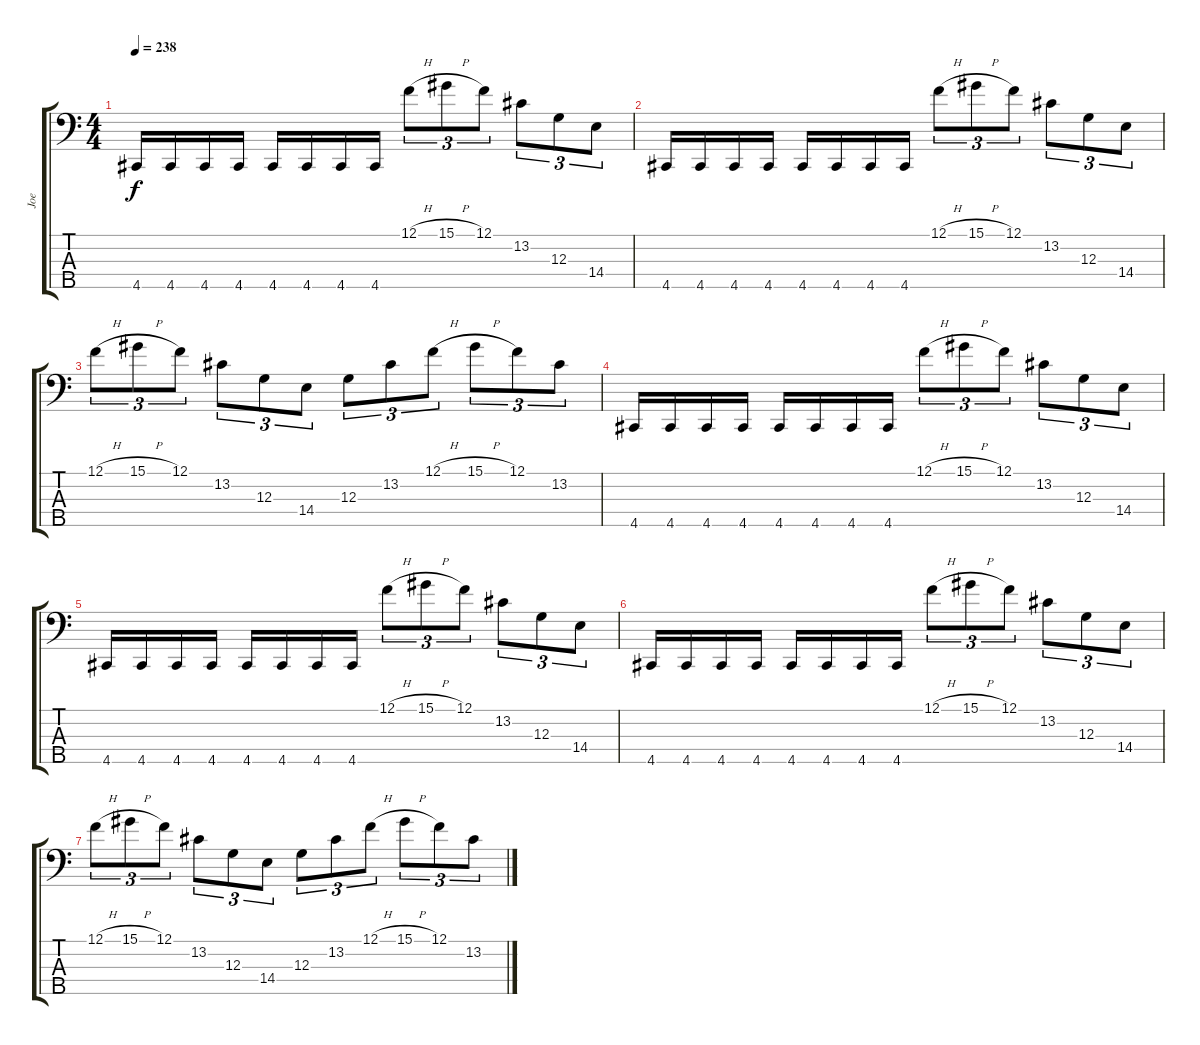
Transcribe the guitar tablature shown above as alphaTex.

\track ("Joe" "Joe") {instrument electricbasspick}
\staff {score tabs}
\tuning (F2 C2 G1 D1 A0) {hide}
\ts (4 4)
\tempo 238
\clef f4
\ks c
4.5.16{dy f} 4.5.16 4.5.16 4.5.16 4.5.16 4.5.16 4.5.16 4.5.16 12.1{h}.8{tu (3 2)} 15.1{h}.8{tu (3 2)} 12.1.8{tu (3 2)} 13.2.8{tu (3 2)} 12.3.8{tu (3 2)} 14.4.8{tu (3 2)} |
4.5.16 4.5.16 4.5.16 4.5.16 4.5.16 4.5.16 4.5.16 4.5.16 12.1{h}.8{tu (3 2)} 15.1{h}.8{tu (3 2)} 12.1.8{tu (3 2)} 13.2.8{tu (3 2)} 12.3.8{tu (3 2)} 14.4.8{tu (3 2)} |
12.1{h}.8{tu (3 2)} 15.1{h}.8{tu (3 2)} 12.1.8{tu (3 2)} 13.2.8{tu (3 2)} 12.3.8{tu (3 2)} 14.4.8{tu (3 2)} 12.3.8{tu (3 2)} 13.2.8{tu (3 2)} 12.1{h}.8{tu (3 2)} 15.1{h}.8{tu (3 2)} 12.1.8{tu (3 2)} 13.2.8{tu (3 2)} |
4.5.16 4.5.16 4.5.16 4.5.16 4.5.16 4.5.16 4.5.16 4.5.16 12.1{h}.8{tu (3 2)} 15.1{h}.8{tu (3 2)} 12.1.8{tu (3 2)} 13.2.8{tu (3 2)} 12.3.8{tu (3 2)} 14.4.8{tu (3 2)} |
4.5.16 4.5.16 4.5.16 4.5.16 4.5.16 4.5.16 4.5.16 4.5.16 12.1{h}.8{tu (3 2)} 15.1{h}.8{tu (3 2)} 12.1.8{tu (3 2)} 13.2.8{tu (3 2)} 12.3.8{tu (3 2)} 14.4.8{tu (3 2)} |
4.5.16 4.5.16 4.5.16 4.5.16 4.5.16 4.5.16 4.5.16 4.5.16 12.1{h}.8{tu (3 2)} 15.1{h}.8{tu (3 2)} 12.1.8{tu (3 2)} 13.2.8{tu (3 2)} 12.3.8{tu (3 2)} 14.4.8{tu (3 2)} |
12.1{h}.8{tu (3 2)} 15.1{h}.8{tu (3 2)} 12.1.8{tu (3 2)} 13.2.8{tu (3 2)} 12.3.8{tu (3 2)} 14.4.8{tu (3 2)} 12.3.8{tu (3 2)} 13.2.8{tu (3 2)} 12.1{h}.8{tu (3 2)} 15.1{h}.8{tu (3 2)} 12.1.8{tu (3 2)} 13.2.8{tu (3 2)}
